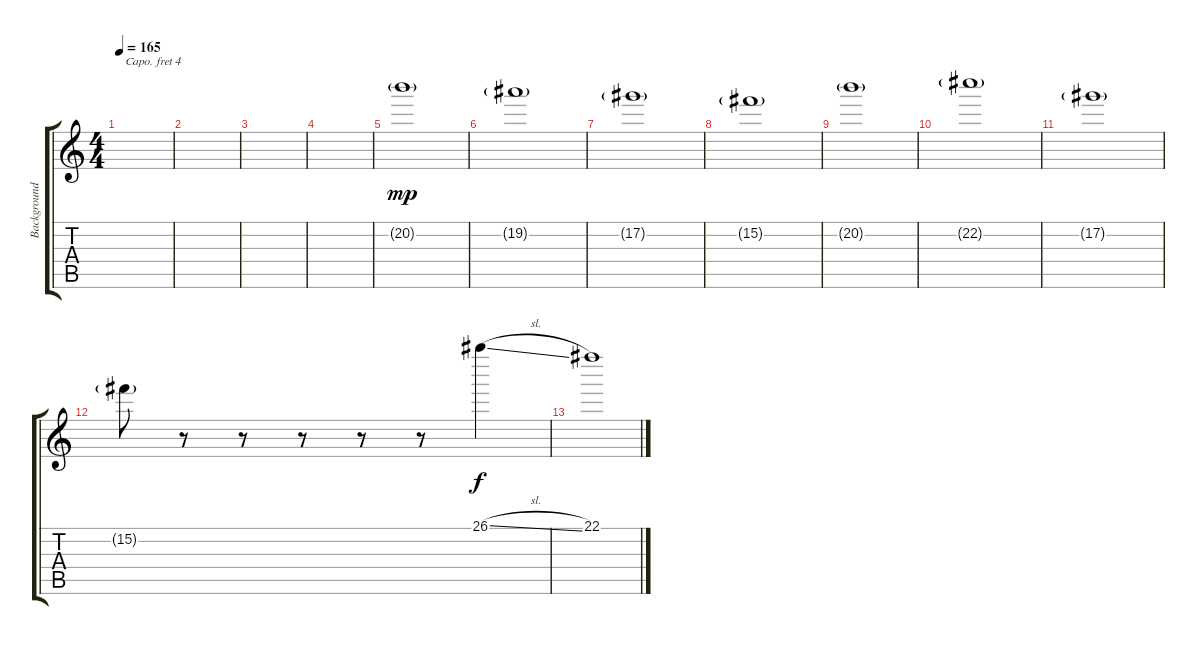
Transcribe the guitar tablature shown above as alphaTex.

\track ("Background" "Background") {instrument distortionguitar}
\staff {score tabs}
\capo 4
\tuning (E4 B3 G3 D3 A2 E2) {hide}
\ts (4 4)
\tempo 165
\clef g2
\ks c
|
|
|
|
20.2{g}.1{dy mp} |
19.2{g}.1 |
17.2{g}.1 |
15.2{g}.1 |
20.2{g}.1 |
22.2{g}.1 |
17.2{g}.1 |
15.2{g}.8 r.8 r.8 r.8 r.8 r.8 26.1{sl}.4{dy f} |
22.1.1
